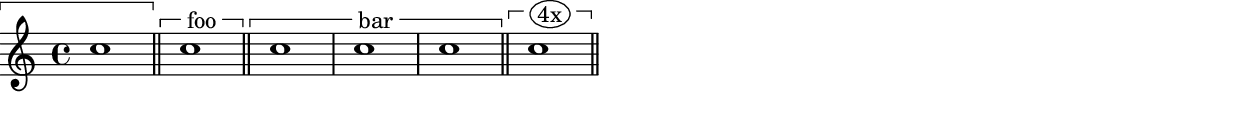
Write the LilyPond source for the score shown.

%% Generated by lilypond-book
%% Options: [exampleindent=10.16\mm,indent=0\mm,line-width=160\mm]
\include "lilypond-book-preamble.ly"


% ****************************************************************
% Start cut-&-pastable-section
% ****************************************************************

#(ly:set-option 'eps-box-padding 3.000000)



\paper {
  indent = 0\mm
  line-width = 160\mm
  % offset the left padding, also add 1mm as lilypond creates cropped
  % images with a little space on the right
  line-width = #(- line-width (* mm  3.000000) (* mm 1))
}

\layout {
  
}




% ****************************************************************
% ly snippet:
% ****************************************************************
\sourcefilename "/lilypond-2.24.3/input/regression/measure-spanner.ly"
\sourcefileline 0
\version "2.21.0"

\header {
  texidoc="
Measure spanners can span single and multiple measures.  They
may be texted or untexted and hold markups.
"
}

\new Staff {
  \startMeasureSpanner c''1\stopMeasureSpanner
  \bar "||"
  \tweak text #"foo"
  \startMeasureSpanner c''1\stopMeasureSpanner
  \bar "||"
  \tweak text #"bar" \startMeasureSpanner c''1
  c''1
  c''1\stopMeasureSpanner
  \bar "||"
  \tweak text \markup \ellipse "4x"
  \startMeasureSpanner c''1\stopMeasureSpanner
  \bar "||"
}

\layout {
  \context {
    \Staff
    \consists "Measure_spanner_engraver"
  }
}



% ****************************************************************
% end ly snippet
% ****************************************************************
